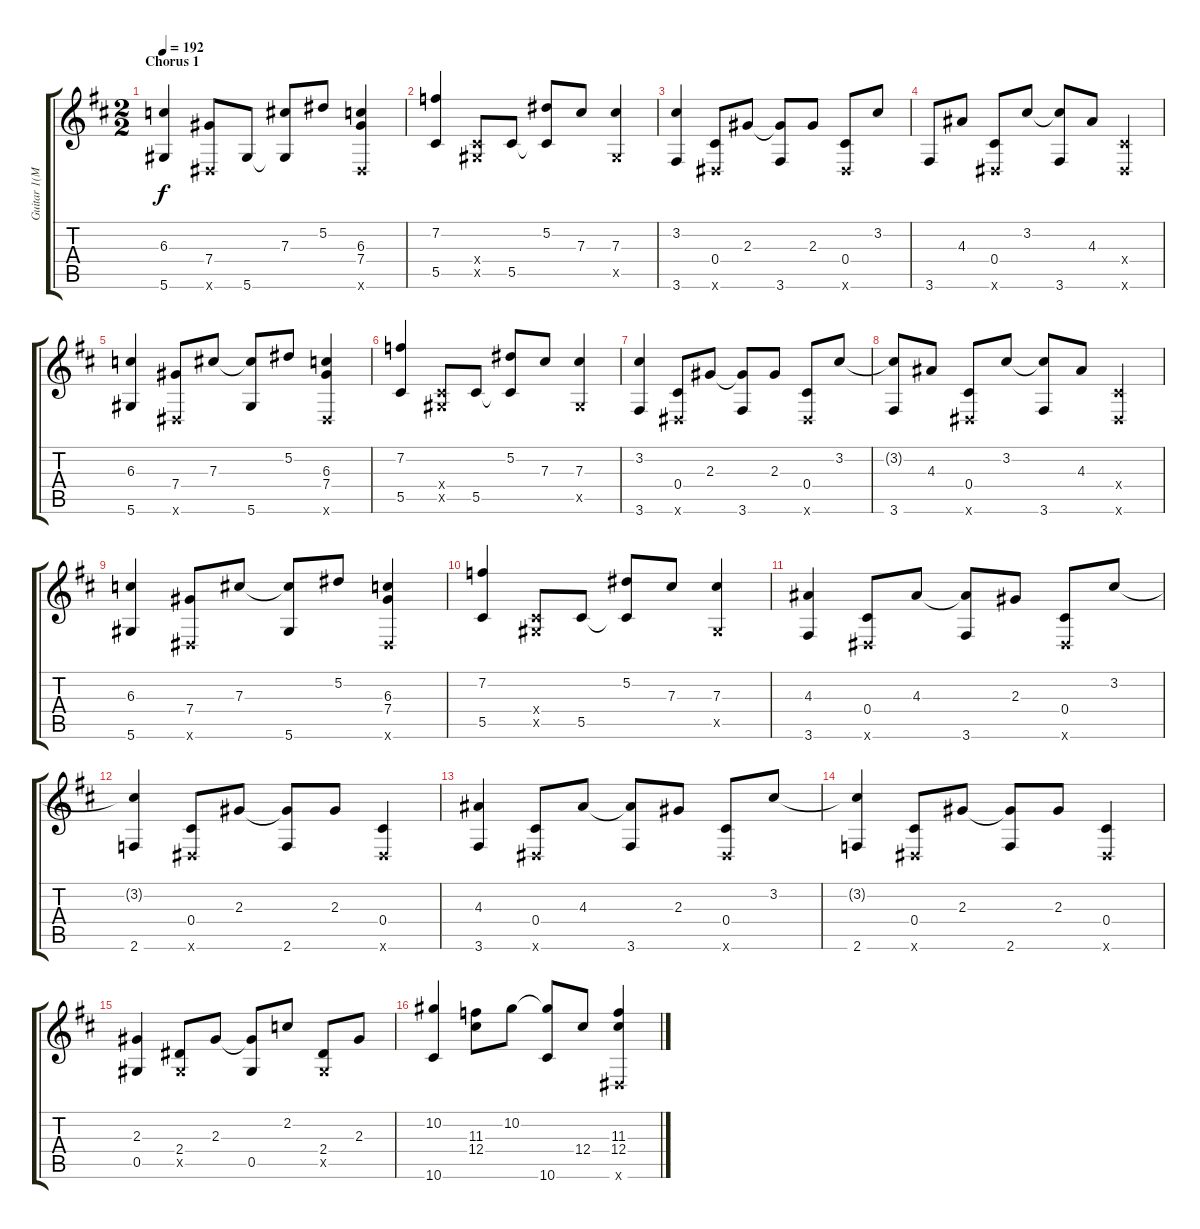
\track ("Guitar 1(Mayer)" "Guitar 1(M") {instrument electricguitarjazz}
\staff {score tabs}
\tuning (Eb4 Bb3 Gb3 Db3 Ab2 Eb2) {hide}
\ts (2 2)
\section ("" "Chorus 1")
\tempo 192
\clef g2
\ks d
(6.3 5.6).4{dy f} (7.4 0.6{x}).8 5.6.8 (7.3 5.6{t}).8 5.2.8 (6.3 7.4 0.6{x}).4 |
(7.2 5.5).4 (0.4{x} 0.5{x}).8 5.5.8 (5.2 5.5{t}).8 7.3.8 (7.3 0.5{x}).4 |
(3.2 3.6).4 (0.4 0.6{x}).8 2.3.8 (2.3{t} 3.6).8 2.3.8 (0.4 0.6{x}).8 3.2.8 |
3.6.8 4.3.8 (0.4 0.6{x}).8 3.2.8 (3.2{t} 3.6).8 4.3.8 (0.4{x} 0.6{x}).4 |
(6.3 5.6).4 (7.4 0.6{x}).8 7.3.8 (7.3{t} 5.6).8 5.2.8 (6.3 7.4 0.6{x}).4 |
(7.2 5.5).4 (0.4{x} 0.5{x}).8 5.5.8 (5.2 5.5{t}).8 7.3.8 (7.3 0.5{x}).4 |
(3.2 3.6).4 (0.4 0.6{x}).8 2.3.8 (2.3{t} 3.6).8 2.3.8 (0.4 0.6{x}).8 3.2.8 |
(3.2{t} 3.6).8 4.3.8 (0.4 0.6{x}).8 3.2.8 (3.2{t} 3.6).8 4.3.8 (0.4{x} 0.6{x}).4 |
(6.3 5.6).4 (7.4 0.6{x}).8 7.3.8 (7.3{t} 5.6).8 5.2.8 (6.3 7.4 0.6{x}).4 |
(7.2 5.5).4 (0.4{x} 0.5{x}).8 5.5.8 (5.2 5.5{t}).8 7.3.8 (7.3 0.5{x}).4 |
(4.3 3.6).4 (0.4 0.6{x}).8 4.3.8 (4.3{t} 3.6).8 2.3.8 (0.4 0.6{x}).8 3.2.8 |
(3.2{t} 2.6).4 (0.4 0.6{x}).8 2.3.8 (2.3{t} 2.6).8 2.3.8 (0.4 0.6{x}).4 |
(4.3 3.6).4 (0.4 0.6{x}).8 4.3.8 (4.3{t} 3.6).8 2.3.8 (0.4 0.6{x}).8 3.2.8 |
(3.2{t} 2.6).4 (0.4 0.6{x}).8 2.3.8 (2.3{t} 2.6).8 2.3.8 (0.4 0.6{x}).4 |
(2.3 0.5).4 (2.4 0.5{x}).8 2.3.8 (2.3{t} 0.5).8 2.2.8 (2.4 0.5{x}).8 2.3.8 |
(10.2 10.6).4 (11.3 12.4).8 10.2.8 (10.2{t} 10.6).8 12.4.8 (11.3 12.4 0.6{x}).4
